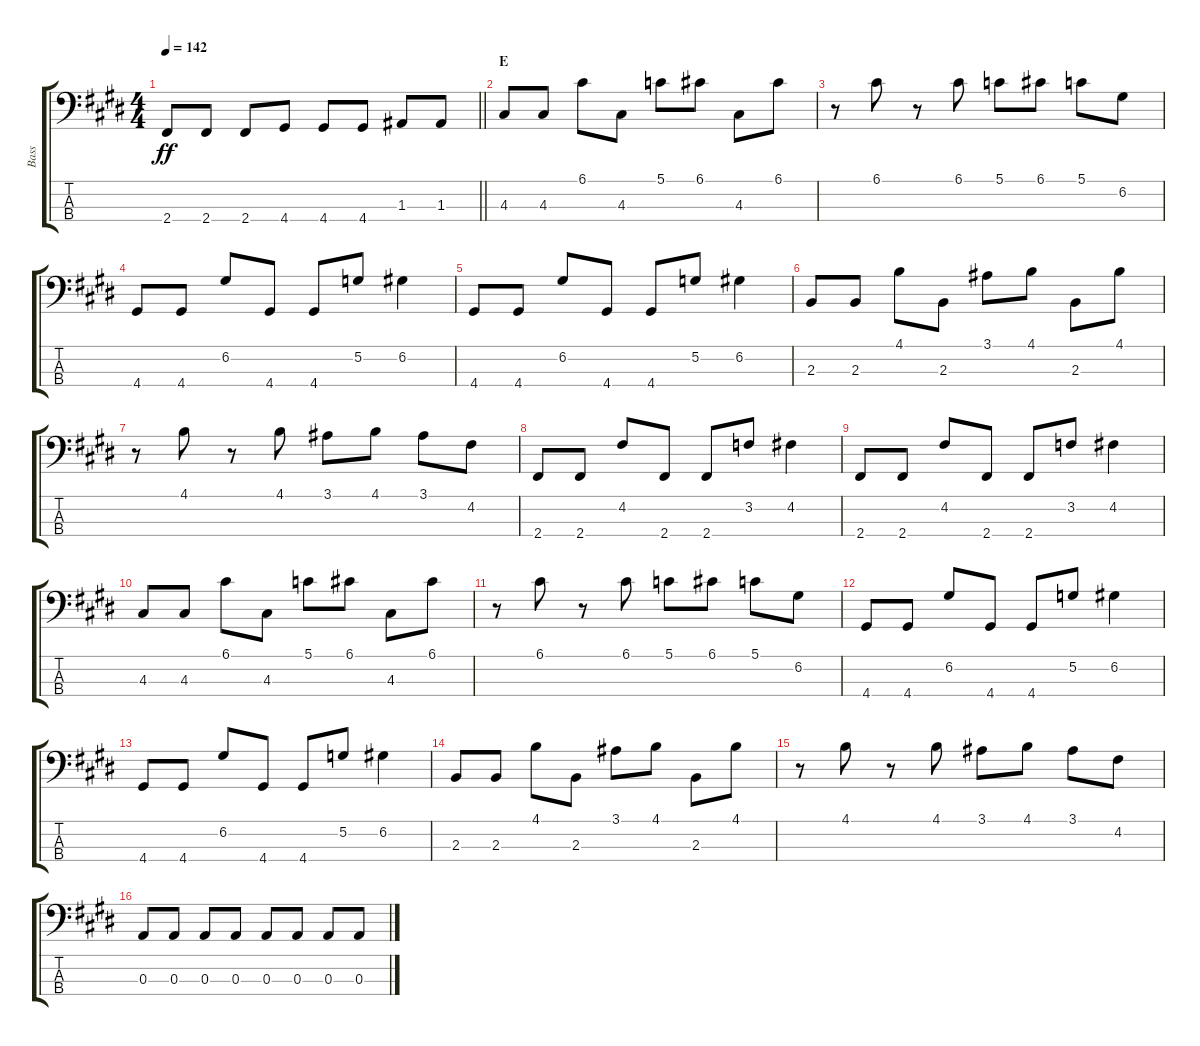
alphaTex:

\track ("Bass" "Bass") {instrument electricbasspick}
\staff {score tabs}
\tuning (G2 D2 A1 E1) {hide}
\ts (4 4)
\tempo 142
\clef f4
\barLineRight lightlight
\ks e
2.4.8{dy ff} 2.4.8 2.4.8 4.4.8 4.4.8 4.4.8 1.3.8 1.3.8 |
\section ("" "E")
4.3.8 4.3.8 6.1.8 4.3.8 5.1.8 6.1.8 4.3.8 6.1.8 |
r.8 6.1.8 r.8 6.1.8 5.1.8 6.1.8 5.1.8 6.2.8 |
4.4.8 4.4.8 6.2.8 4.4.8 4.4.8 5.2.8 6.2.4 |
4.4.8 4.4.8 6.2.8 4.4.8 4.4.8 5.2.8 6.2.4 |
2.3.8 2.3.8 4.1.8 2.3.8 3.1.8 4.1.8 2.3.8 4.1.8 |
r.8 4.1.8 r.8 4.1.8 3.1.8 4.1.8 3.1.8 4.2.8 |
2.4.8 2.4.8 4.2.8 2.4.8 2.4.8 3.2.8 4.2.4 |
2.4.8 2.4.8 4.2.8 2.4.8 2.4.8 3.2.8 4.2.4 |
4.3.8 4.3.8 6.1.8 4.3.8 5.1.8 6.1.8 4.3.8 6.1.8 |
r.8 6.1.8 r.8 6.1.8 5.1.8 6.1.8 5.1.8 6.2.8 |
4.4.8 4.4.8 6.2.8 4.4.8 4.4.8 5.2.8 6.2.4 |
4.4.8 4.4.8 6.2.8 4.4.8 4.4.8 5.2.8 6.2.4 |
2.3.8 2.3.8 4.1.8 2.3.8 3.1.8 4.1.8 2.3.8 4.1.8 |
r.8 4.1.8 r.8 4.1.8 3.1.8 4.1.8 3.1.8 4.2.8 |
0.3.8 0.3.8 0.3.8 0.3.8 0.3.8 0.3.8 0.3.8 0.3.8
